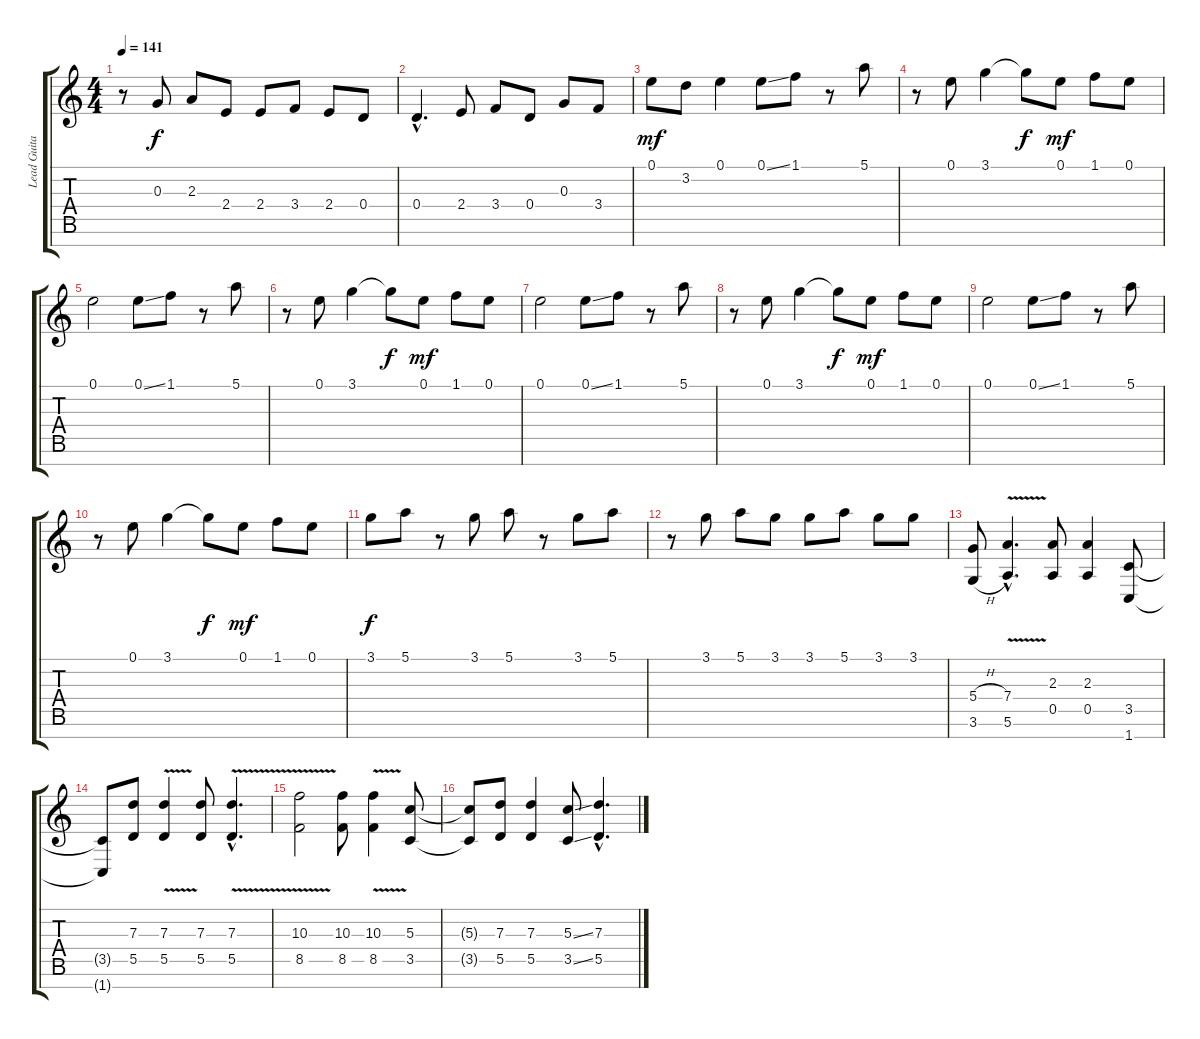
\track ("Lead Guitar 2" "Lead Guita") {instrument distortionguitar}
\staff {score tabs}
\tuning (E4 B3 G3 D3 A2 E2 B1) {hide}
\ts (4 4)
\tempo 141
\clef g2
\ks c
r.8{dy f} 0.3.8 2.3.8 2.4.8 2.4.8 3.4.8 2.4.8 0.4.8 |
0.4{hac}.4{d} 2.4.8 3.4.8 0.4.8 0.3.8 3.4.8 |
0.1.8{dy mf} 3.2.8 0.1.4 0.1{ss}.8 1.1.8 r.8 5.1.8 |
r.8 0.1.8 3.1.4 3.1{t}.8{dy f} 0.1.8{dy mf} 1.1.8 0.1.8 |
0.1.2 0.1{ss}.8 1.1.8 r.8 5.1.8 |
r.8 0.1.8 3.1.4 3.1{t}.8{dy f} 0.1.8{dy mf} 1.1.8 0.1.8 |
0.1.2 0.1{ss}.8 1.1.8 r.8 5.1.8 |
r.8 0.1.8 3.1.4 3.1{t}.8{dy f} 0.1.8{dy mf} 1.1.8 0.1.8 |
0.1.2 0.1{ss}.8 1.1.8 r.8 5.1.8 |
r.8 0.1.8 3.1.4 3.1{t}.8{dy f} 0.1.8{dy mf} 1.1.8 0.1.8 |
3.1.8{dy f} 5.1.8 r.8 3.1.8 5.1.8 r.8 3.1.8 5.1.8 |
r.8 3.1.8 5.1.8 3.1.8 3.1.8 5.1.8 3.1.8 3.1.8 |
(5.4{h} 3.6{h}).8 (7.4{v hac} 5.6{v hac}).4{d} (2.3 0.5).8 (2.3 0.5).4 (3.5 1.7).8 |
(3.5{t} 1.7{t}).8 (7.3 5.5).8 (7.3{v} 5.5{v}).4 (7.3 5.5).8 (7.3{v hac} 5.5{v hac}).4{d} |
(10.3{v} 8.5{v}).2 (10.3 8.5).8 (10.3{v} 8.5{v}).4 (5.3 3.5).8 |
(5.3{t} 3.5{t}).8 (7.3 5.5).8 (7.3 5.5).4 (5.3{ss} 3.5{ss}).8 (7.3{hac} 5.5{hac}).4{d}
